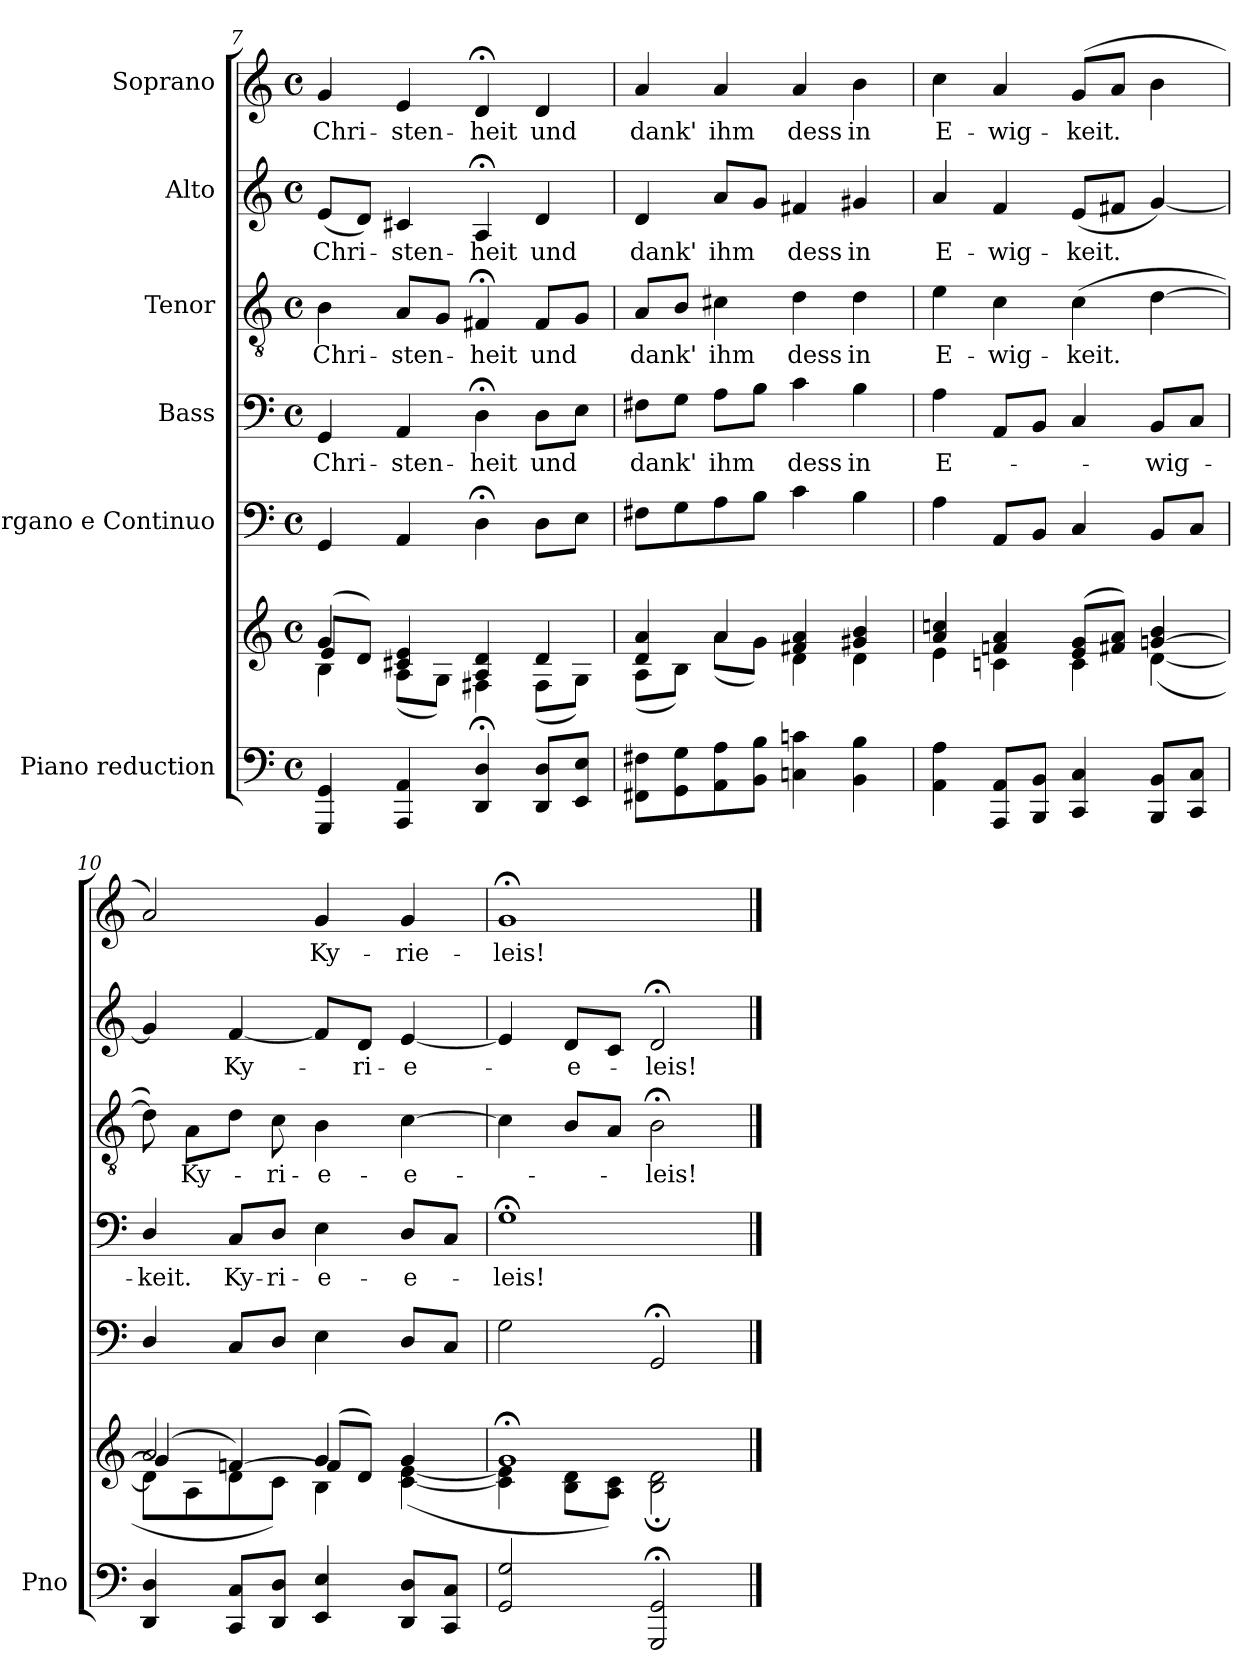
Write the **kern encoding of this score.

**kern	**kern	**kern	**kern	**text	**kern	**text	**kern	**text	**kern	**text
*part6	*part6	*part5	*part4	*part4	*part3	*part3	*part2	*part2	*part1	*part1
*staff7	*staff6	*staff5	*staff4	*staff4	*staff3	*staff3	*staff2	*staff2	*staff1	*staff1
*I"Piano reduction	*	*I"Organo e Continuo	*I"Bass	*	*I"Tenor	*	*I"Alto	*	*I"Soprano	*
*I'Pno	*	*	*	*	*	*	*	*	*	*
!!LO:LB:g=z
*clefF4	*clefG2	*clefF4	*clefF4	*	*clefGv2	*	*clefG2	*	*clefG2	*
*k[]	*k[]	*k[]	*k[]	*	*k[]	*	*k[]	*	*k[]	*
*M4/4	*M4/4	*M4/4	*M4/4	*	*M4/4	*	*M4/4	*	*M4/4	*
*met(c)	*met(c)	*met(c)	*met(c)	*	*met(c)	*	*met(c)	*	*met(c)	*
=7	=7	=7	=7	=7	=7	=7	=7	=7	=7	=7
*	*^	*	*	*	*	*	*	*	*	*
*	*	*^	*	*	*	*	*	*	*	*	*
!	!	!	!	!	!	!LO:LY:b	!	!LO:LY:b	!	!LO:LY:b	!	!LO:LY:b
4GGG/ 4GG/	4g/	4B\	(>8e/L	4GG/	4GG/	Chri-	4B\	Chri-	(<8e/L	Chri-	4g/	Chri-
.	.	.	8d/J)	.	.	.	.	.	8d/J)	.	.	.
!	!	!	!	!	!	!LO:LY:b	!	!LO:LY:b	!	!LO:LY:b	!	!LO:LY:b
4AAA/ 4AA/	4c#X/ 4e/	(<8A\L	4ryy	4AA/	4AA/	sten-	8A/L	sten-	4c#X/	sten-	4e/	sten-
.	.	8G\J)	.	.	.	.	8G/J	.	.	.	.	.
!	!	!	!	!	!	!LO:LY:b	!	!LO:LY:b	!	!LO:LY:b	!	!LO:LY:b
4DD/;< 4D/;<	4A/ 4d/	4F#X\	2ryy	4D;<\	4D;<\	heit	4F#X;</	-heit	4A;</	heit	4d;</	heit
!	!	!	!	!	!	!LO:LY:b	!	!LO:LY:b	!	!LO:LY:b	!	!LO:LY:b
8DD/ 8D/L	4d/	(<8F#\L	.	8D\L	8D\L	und	8F#/L	und	4d/	und	4d/	und
8EE/ 8E/J	.	8G\J)	.	8E\J	8E\J	.	8G/J	.	.	.	.	.
*	*	*v	*v	*	*	*	*	*	*	*	*	*
=8	=8	=8	=8	=8	=8	=8	=8	=8	=8	=8	=8
!	!	!	!	!	!LO:LY:b	!	!LO:LY:b	!	!LO:LY:b	!	!LO:LY:b
8FF#X\ 8F#X\L	4d/ 4a/	(<8A\L	8F#X\L	8F#X\L	dank'	8A/L	dank'	4d/	dank'	4a/	dank'
8GG\ 8G\	.	8B\J)	8G\	8G\J	.	8B/J	.	.	.	.	.
!	!	!	!	!	!LO:LY:b	!	!LO:LY:b	!	!LO:LY:b	!	!LO:LY:b
8AA\ 8A\	4a/	(<8a\L	8A\	8A\L	ihm	4c#X\	ihm	8a/L	ihm	4a/	ihm
8BB\ 8B\J	.	8g\J)	8B\J	8B\J	.	.	.	8g/J	.	.	.
!	!	!	!	!	!LO:LY:b	!	!LO:LY:b	!	!LO:LY:b	!	!LO:LY:b
4Cn\ 4cn\	4f#X/ 4a/	4d\	4c\	4c\	dess	4d\	dess	4f#X/	dess	4a/	dess
!	!	!	!	!	!LO:LY:b	!	!LO:LY:b	!	!LO:LY:b	!	!LO:LY:b
4BB\ 4B\	4g#X/ 4b/	4d\	4B\	4B\	in	4d\	in	4g#X/	in	4b\	in
=9	=9	=9	=9	=9	=9	=9	=9	=9	=9	=9	=9
!	!	!	!	!	!LO:LY:b	!	!LO:LY:b	!	!LO:LY:b	!	!LO:LY:b
4AA\ 4A\	4a/ 4ccn/	4e\	4A\	4A\	E-	4e\	E-	4a/	E-	4cc\	E-
!	!	!	!	!	!	!	!LO:LY:b	!	!LO:LY:b	!	!LO:LY:b
8AAA/ 8AA/L	4fn/ 4a/	4cn\	8AA/L	8AA/L	.	4c\	wig-	4f/	wig-	4a/	wig-
8BBB/ 8BB/J	.	.	8BB/J	8BB/J	.	.	.	.	.	.	.
!	!	!	!	!	!	!	!LO:LY:b	!	!LO:LY:b	!	!LO:LY:b
4CC/ 4C/	(>8e/ 8g/L	4c\	4C/	4C/	.	(>4c\	keit.	(<8e/L	keit.	(>8g/L	keit.
.	8f#X/ 8a/J)	.	.	.	.	.	.	8f#X/J	.	8a/J	.
!	!	!	!	!	!LO:LY:b	!	!	!	!	!	!
8BBB/ 8BB/L	[4gn/ 4b/	(<[4d\	8BB/L	8BB/L	-wig-	[4d\	.	[4g/)	.	4b\	.
8CC/ 8C/J	.	.	8C/J	8C/J	.	.	.	.	.	.	.
=10	=10	=10	=10	=10	=10	=10	=10	=10	=10	=10	=10
*	*	*^	*	*	*	*	*	*	*	*	*
!	!	!	!	!	!	!LO:LY:b	!	!	!	!	!	!
4DD/ 4D/	2a/	8d\L]	(>4g/]	4D/	4D/	-keit.	8d\])	.	4g/]	.	2a/)	.
!	!	!	!	!	!	!	!	!LO:LY:b	!	!	!	!
.	.	8A\	.	.	.	.	8A\L	Ky-	.	.	.	.
!	!	!	!	!	!	!LO:LY:b	!	!	!	!LO:LY:b	!	!
8CC/ 8C/L	.	8d\	[4fn/)	8C/L	8C/L	Ky-	8d\J	.	[4f/	Ky-	.	.
!	!	!	!	!	!	!LO:LY:b	!	!LO:LY:b	!	!	!	!
8DD/ 8D/J	.	8c\J)	.	8D/J	8D/J	-ri-	8c\	-ri-	.	.	.	.
!	!	!	!	!	!	!LO:LY:b	!	!LO:LY:b	!	!	!	!LO:LY:b
4EE/ 4E/	4g/	4B\	(>8f/L]	4E\	4E\	-e-	4B\	-e-	8f/L]	.	4g/	Ky-
!	!	!	!	!	!	!	!	!	!	!LO:LY:b	!	!
.	.	.	8d/J)	.	.	.	.	.	8d/J	-ri-	.	.
!	!	!	!	!	!	!LO:LY:b	!	!LO:LY:b	!	!LO:LY:b	!	!LO:LY:b
8DD/ 8D/L	4g/	(<[4c\ [4e\	4ryy	8D/L	8D/L	-e-	[4c\	-e-	[4e/	-e-	4g/	rie-
8CC/ 8C/J	.	.	.	8C/J	8C/J	.	.	.	.	.	.	.
*	*	*v	*v	*	*	*	*	*	*	*	*	*
=11	=11	=11	=11	=11	=11	=11	=11	=11	=11	=11	=11
!	!	!	!	!	!LO:LY:b	!	!	!	!	!	!LO:LY:b
2GG/ 2G/	1g;<	4c\] 4e\]	2G\	1G;<	-leis!	4c\]	.	4e/]	.	1g;<	leis!
!	!	!	!	!	!	!	!	!	!LO:LY:b	!	!
.	.	8B\ 8d\L	.	.	.	8B/L	.	8d/L	-e-	.	.
.	.	8A\ 8c\J)	.	.	.	8A/J	.	8c/J	.	.	.
!	!	!	!	!	!	!	!LO:LY:b	!	!LO:LY:b	!	!
2GGG/; 2GG/;	.	2B\; 2d\;	2GG;</	.	.	2B;<\	leis!	2d;</	-leis!	.	.
*	*v	*v	*	*	*	*	*	*	*	*	*
==	==	==	==	==	==	==	==	==	==	==
*-	*-	*-	*-	*-	*-	*-	*-	*-	*-	*-
